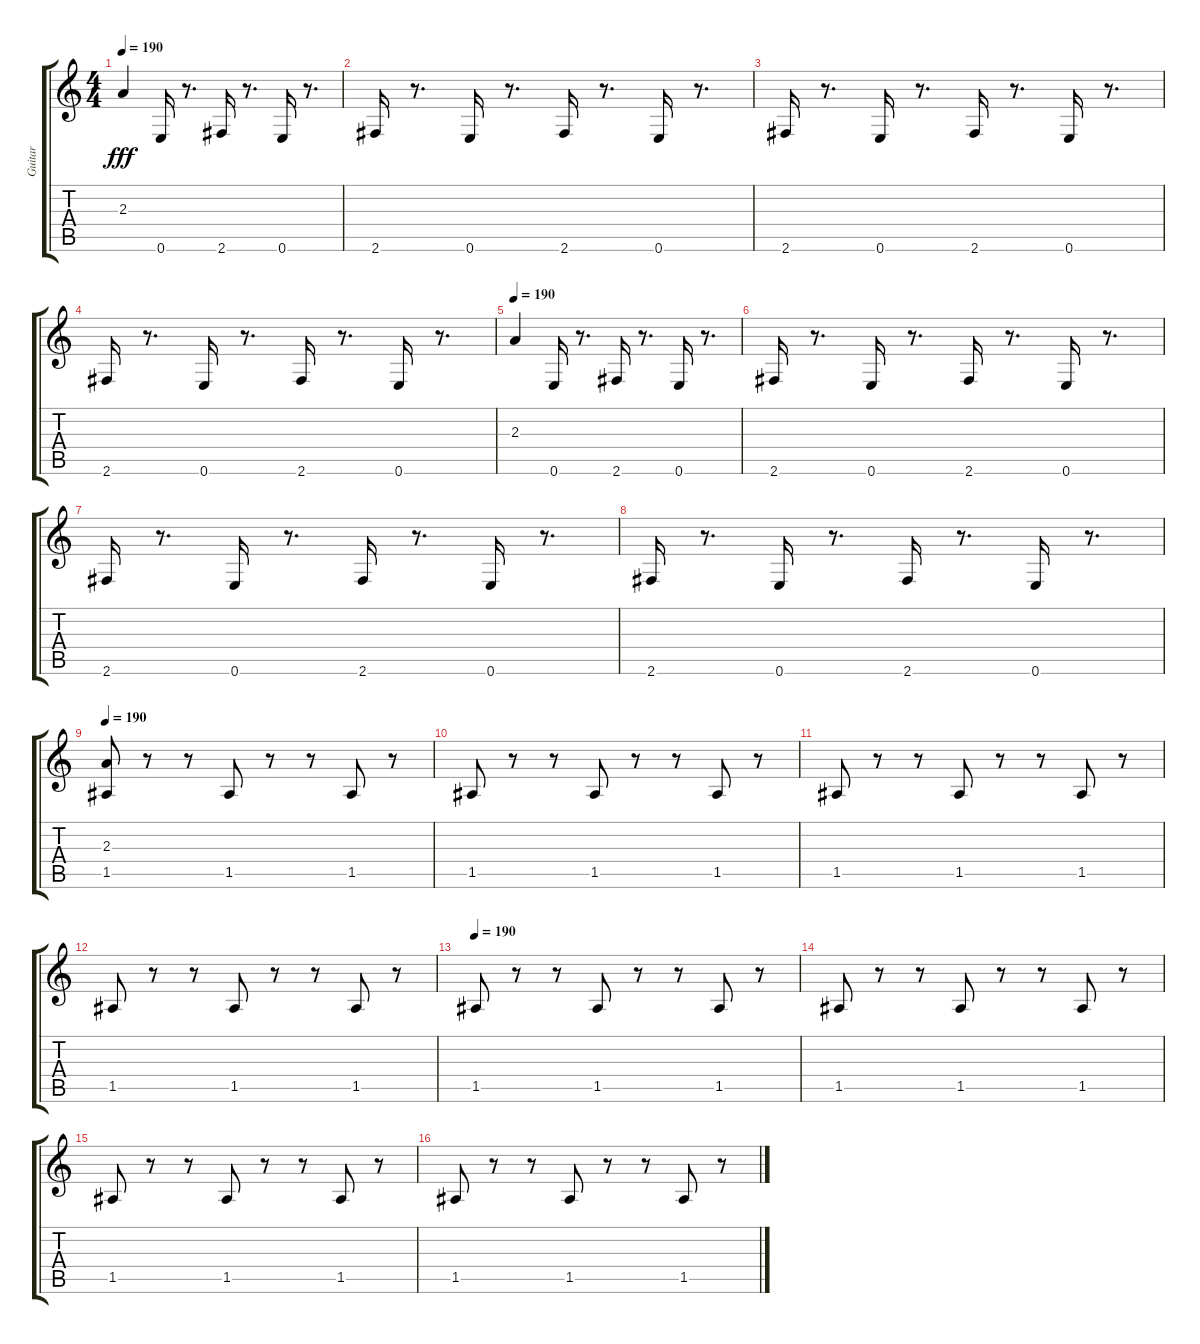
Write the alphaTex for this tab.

\track ("Guitar" "Guitar") {instrument acousticguitarnylon}
\staff {score tabs}
\tuning (E4 B3 G3 D3 A2 E2) {hide}
\ts (4 4)
\tempo 190
\clef g2
\ks c
2.3.4{dy fff} 0.6.16 r.8{d} 2.6.16 r.8{d} 0.6.16 r.8{d} |
2.6.16 r.8{d} 0.6.16 r.8{d} 2.6.16 r.8{d} 0.6.16 r.8{d} |
2.6.16 r.8{d} 0.6.16 r.8{d} 2.6.16 r.8{d} 0.6.16 r.8{d} |
2.6.16 r.8{d} 0.6.16 r.8{d} 2.6.16 r.8{d} 0.6.16 r.8{d} |
\tempo 190
2.3.4 0.6.16 r.8{d} 2.6.16 r.8{d} 0.6.16 r.8{d} |
2.6.16 r.8{d} 0.6.16 r.8{d} 2.6.16 r.8{d} 0.6.16 r.8{d} |
2.6.16 r.8{d} 0.6.16 r.8{d} 2.6.16 r.8{d} 0.6.16 r.8{d} |
2.6.16 r.8{d} 0.6.16 r.8{d} 2.6.16 r.8{d} 0.6.16 r.8{d} |
\tempo 190
(2.3 1.5).8 r.8 r.8 1.5.8 r.8 r.8 1.5.8 r.8 |
1.5.8 r.8 r.8 1.5.8 r.8 r.8 1.5.8 r.8 |
1.5.8 r.8 r.8 1.5.8 r.8 r.8 1.5.8 r.8 |
1.5.8 r.8 r.8 1.5.8 r.8 r.8 1.5.8 r.8 |
\tempo 190
1.5.8 r.8 r.8 1.5.8 r.8 r.8 1.5.8 r.8 |
1.5.8 r.8 r.8 1.5.8 r.8 r.8 1.5.8 r.8 |
1.5.8 r.8 r.8 1.5.8 r.8 r.8 1.5.8 r.8 |
1.5.8 r.8 r.8 1.5.8 r.8 r.8 1.5.8 r.8
